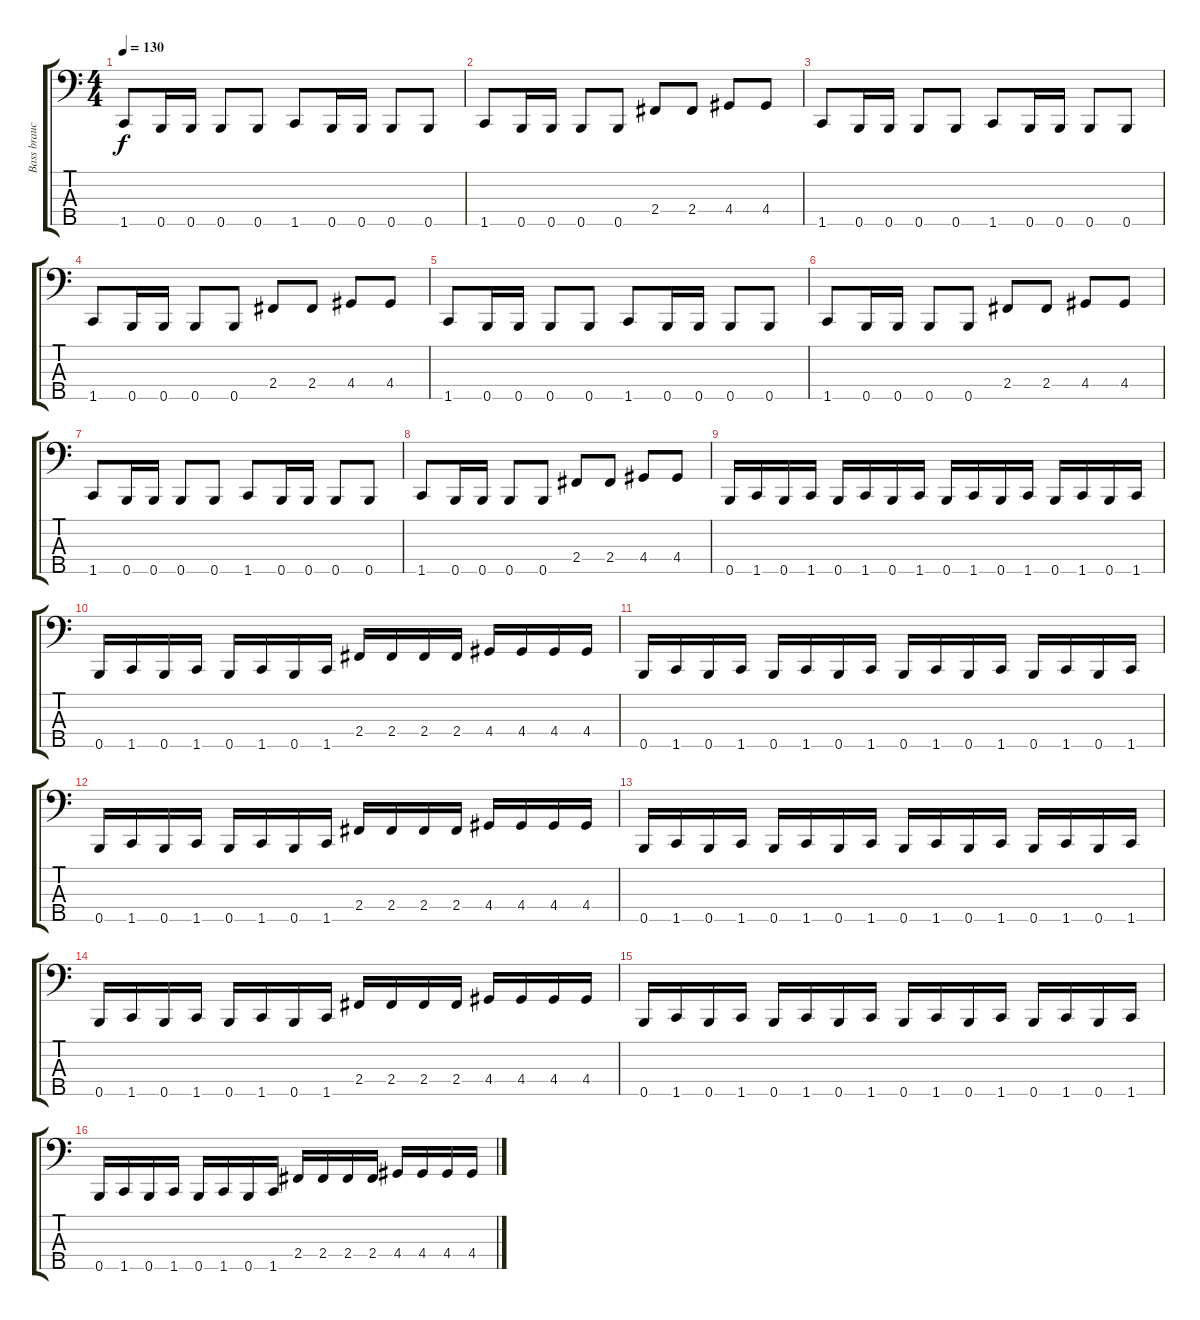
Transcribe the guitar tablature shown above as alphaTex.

\track ("Bass brauchma auch noch" "Bass brauc") {instrument electricbasspick}
\staff {score tabs}
\tuning (G2 D2 A1 E1 B0) {hide}
\ts (4 4)
\tempo 130
\clef f4
\ks c
1.5.8{dy f} 0.5.16 0.5.16 0.5.8 0.5.8 1.5.8 0.5.16 0.5.16 0.5.8 0.5.8 |
1.5.8 0.5.16 0.5.16 0.5.8 0.5.8 2.4.8 2.4.8 4.4.8 4.4.8 |
1.5.8 0.5.16 0.5.16 0.5.8 0.5.8 1.5.8 0.5.16 0.5.16 0.5.8 0.5.8 |
1.5.8 0.5.16 0.5.16 0.5.8 0.5.8 2.4.8 2.4.8 4.4.8 4.4.8 |
1.5.8 0.5.16 0.5.16 0.5.8 0.5.8 1.5.8 0.5.16 0.5.16 0.5.8 0.5.8 |
1.5.8 0.5.16 0.5.16 0.5.8 0.5.8 2.4.8 2.4.8 4.4.8 4.4.8 |
1.5.8 0.5.16 0.5.16 0.5.8 0.5.8 1.5.8 0.5.16 0.5.16 0.5.8 0.5.8 |
1.5.8 0.5.16 0.5.16 0.5.8 0.5.8 2.4.8 2.4.8 4.4.8 4.4.8 |
0.5.16 1.5.16 0.5.16 1.5.16 0.5.16 1.5.16 0.5.16 1.5.16 0.5.16 1.5.16 0.5.16 1.5.16 0.5.16 1.5.16 0.5.16 1.5.16 |
0.5.16 1.5.16 0.5.16 1.5.16 0.5.16 1.5.16 0.5.16 1.5.16 2.4.16 2.4.16 2.4.16 2.4.16 4.4.16 4.4.16 4.4.16 4.4.16 |
0.5.16 1.5.16 0.5.16 1.5.16 0.5.16 1.5.16 0.5.16 1.5.16 0.5.16 1.5.16 0.5.16 1.5.16 0.5.16 1.5.16 0.5.16 1.5.16 |
0.5.16 1.5.16 0.5.16 1.5.16 0.5.16 1.5.16 0.5.16 1.5.16 2.4.16 2.4.16 2.4.16 2.4.16 4.4.16 4.4.16 4.4.16 4.4.16 |
0.5.16 1.5.16 0.5.16 1.5.16 0.5.16 1.5.16 0.5.16 1.5.16 0.5.16 1.5.16 0.5.16 1.5.16 0.5.16 1.5.16 0.5.16 1.5.16 |
0.5.16 1.5.16 0.5.16 1.5.16 0.5.16 1.5.16 0.5.16 1.5.16 2.4.16 2.4.16 2.4.16 2.4.16 4.4.16 4.4.16 4.4.16 4.4.16 |
0.5.16 1.5.16 0.5.16 1.5.16 0.5.16 1.5.16 0.5.16 1.5.16 0.5.16 1.5.16 0.5.16 1.5.16 0.5.16 1.5.16 0.5.16 1.5.16 |
0.5.16 1.5.16 0.5.16 1.5.16 0.5.16 1.5.16 0.5.16 1.5.16 2.4.16 2.4.16 2.4.16 2.4.16 4.4.16 4.4.16 4.4.16 4.4.16
